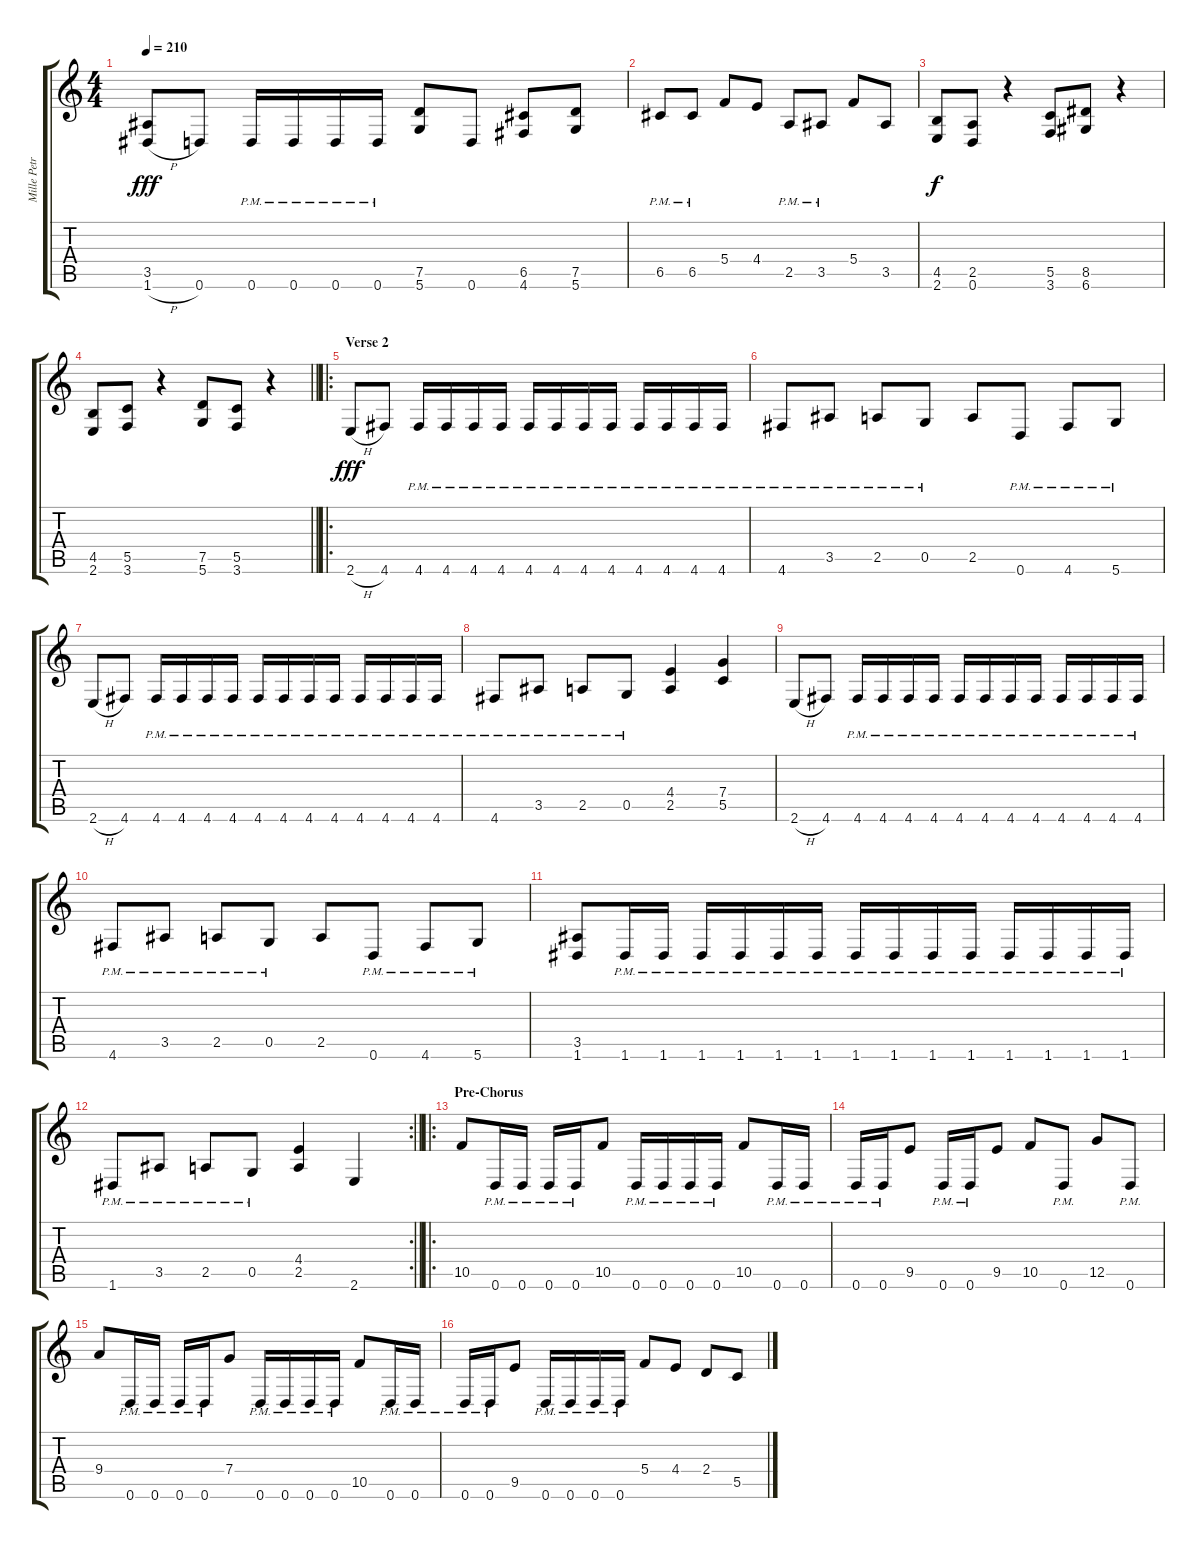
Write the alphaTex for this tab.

\track ("Mille Petrozza" "Mille Petr") {instrument distortionguitar}
\staff {score tabs}
\tuning (D4 A3 F3 C3 G2 D2) {hide}
\ts (4 4)
\tempo 210
\clef g2
\ks c
(3.5 1.6{h}).8{dy fff} 0.6.8 0.6{pm}.16 0.6{pm}.16 0.6{pm}.16 0.6{pm}.16 (7.5 5.6).8 0.6.8 (6.5 4.6).8 (7.5 5.6).8 |
6.5{pm}.8 6.5{pm}.8 5.4.8 4.4.8 2.5{pm}.8 3.5{pm}.8 5.4.8 3.5.8 |
(4.5 2.6).8{dy f} (2.5 0.6).8 r.4 (5.5 3.6).8 (8.5 6.6).8 r.4 |
\barLineRight lightlight
(4.5 2.6).8 (5.5 3.6).8 r.4 (7.5 5.6).8 (5.5 3.6).8 r.4 |
\ro
\section ("" "Verse 2")
2.6{h}.8{dy fff} 4.6.8 4.6{pm}.16 4.6{pm}.16 4.6{pm}.16 4.6{pm}.16 4.6{pm}.16 4.6{pm}.16 4.6{pm}.16 4.6{pm}.16 4.6{pm}.16 4.6{pm}.16 4.6{pm}.16 4.6{pm}.16 |
4.6{pm}.8 3.5{pm}.8 2.5{pm}.8 0.5{pm}.8 2.5.8 0.6{pm}.8 4.6{pm}.8 5.6{pm}.8 |
2.6{h}.8 4.6.8 4.6{pm}.16 4.6{pm}.16 4.6{pm}.16 4.6{pm}.16 4.6{pm}.16 4.6{pm}.16 4.6{pm}.16 4.6{pm}.16 4.6{pm}.16 4.6{pm}.16 4.6{pm}.16 4.6{pm}.16 |
4.6{pm}.8 3.5{pm}.8 2.5{pm}.8 0.5{pm}.8 (4.4 2.5).4 (7.4 5.5).4 |
2.6{h}.8 4.6.8 4.6{pm}.16 4.6{pm}.16 4.6{pm}.16 4.6{pm}.16 4.6{pm}.16 4.6{pm}.16 4.6{pm}.16 4.6{pm}.16 4.6{pm}.16 4.6{pm}.16 4.6{pm}.16 4.6{pm}.16 |
4.6{pm}.8 3.5{pm}.8 2.5{pm}.8 0.5{pm}.8 2.5.8 0.6{pm}.8 4.6{pm}.8 5.6{pm}.8 |
(3.5 1.6).8 1.6{pm}.16 1.6{pm}.16 1.6{pm}.16 1.6{pm}.16 1.6{pm}.16 1.6{pm}.16 1.6{pm}.16 1.6{pm}.16 1.6{pm}.16 1.6{pm}.16 1.6{pm}.16 1.6{pm}.16 1.6{pm}.16 1.6{pm}.16 |
\rc 2
\barLineRight lightlight
1.6{pm}.8 3.5{pm}.8 2.5{pm}.8 0.5{pm}.8 (4.4 2.5).4 2.6.4 |
\ro
\section ("" "Pre-Chorus")
10.5.8 0.6{pm}.16 0.6{pm}.16 0.6{pm}.16 0.6{pm}.16 10.5.8 0.6{pm}.16 0.6{pm}.16 0.6{pm}.16 0.6{pm}.16 10.5.8 0.6{pm}.16 0.6{pm}.16 |
0.6{pm}.16 0.6{pm}.16 9.5.8 0.6{pm}.16 0.6{pm}.16 9.5.8 10.5.8 0.6{pm}.8 12.5.8 0.6{pm}.8 |
9.4.8 0.6{pm}.16 0.6{pm}.16 0.6{pm}.16 0.6{pm}.16 7.4.8 0.6{pm}.16 0.6{pm}.16 0.6{pm}.16 0.6{pm}.16 10.5.8 0.6{pm}.16 0.6{pm}.16 |
0.6{pm}.16 0.6{pm}.16 9.5.8 0.6{pm}.16 0.6{pm}.16 0.6{pm}.16 0.6{pm}.16 5.4.8 4.4.8 2.4.8 5.5.8
